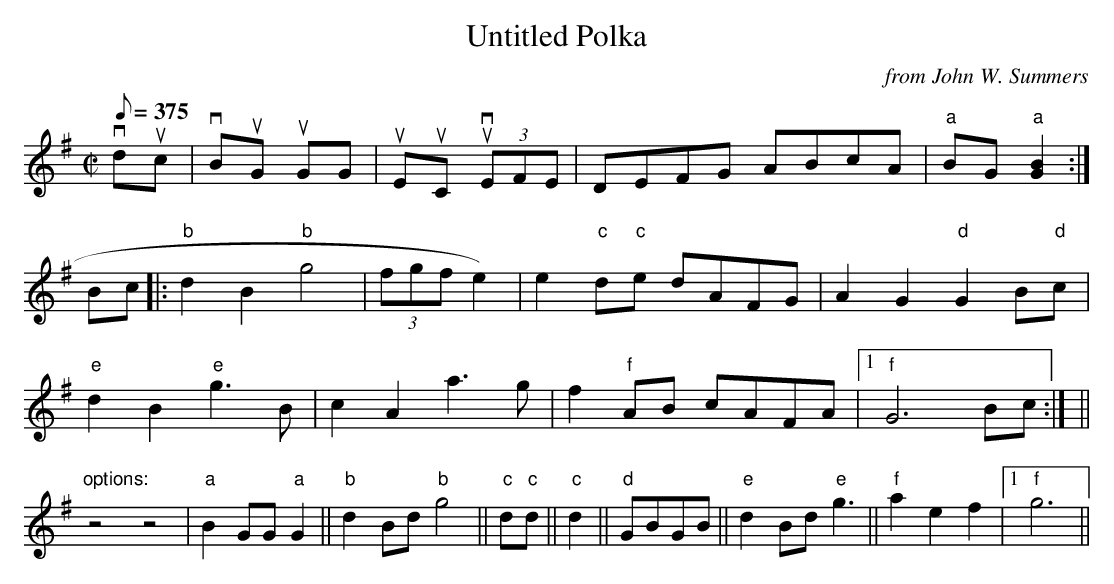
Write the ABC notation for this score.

X:1
T:Untitled Polka
C:from John W. Summers
M:C|
L:1/8
Q:375
K:G
vduc|vBuG u+G2B2+ +G2vB2+ GG|uEuC u+C2E2+ v+C2E2+ (3EFE|\
DEFG ABcA|"a"BG +G2B2+"a"[G2B2]:|
Bc|:"b"d2B2"b"g4|(3fgf e2 (+e2c2+ +e2e2+)|\
e2"c"d"c"e dAFG|A2G2"d"G2B"d"c|
"e"d2B2"e"g3 B|c2A2a3g|f2 "f"AB cAFA|1"f"G6Bc:|\
+B2g2+ +gB+ +gB+ +g2B2+||
"options:"z4z4|"a"B2 GG"a"G2||"b"d2Bd"b"g4||"c"d"c"d||\
"c"d2||"d"GBG""B||"e"d2Bd"e"g3||"f"a2e2f2|1 "f"g6||
